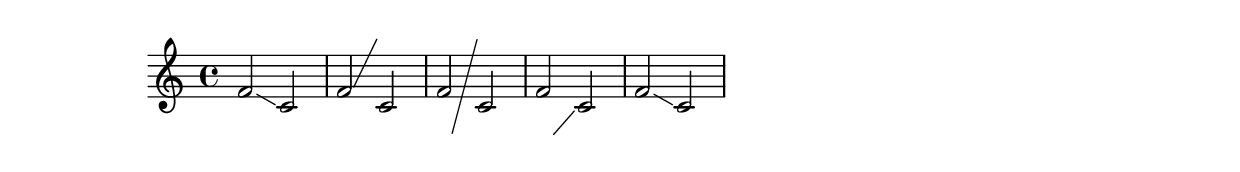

\header
{
  texidoc = "nested properties may also be reverted. This uses
Scheme list syntax."

}

\version "2.19.21"

\relative {
  f'2 \glissando c
  \override Glissando.bound-details.right.Y = #4
  f2 \glissando c |
  \override Glissando.bound-details.left.Y = #-6
  f2 \glissando c
  \revert Glissando.bound-details.right.Y
  f2 \glissando c
  \revert Glissando.bound-details.left.Y
  f2 \glissando c
}


\paper {
  ragged-right = ##t
}
